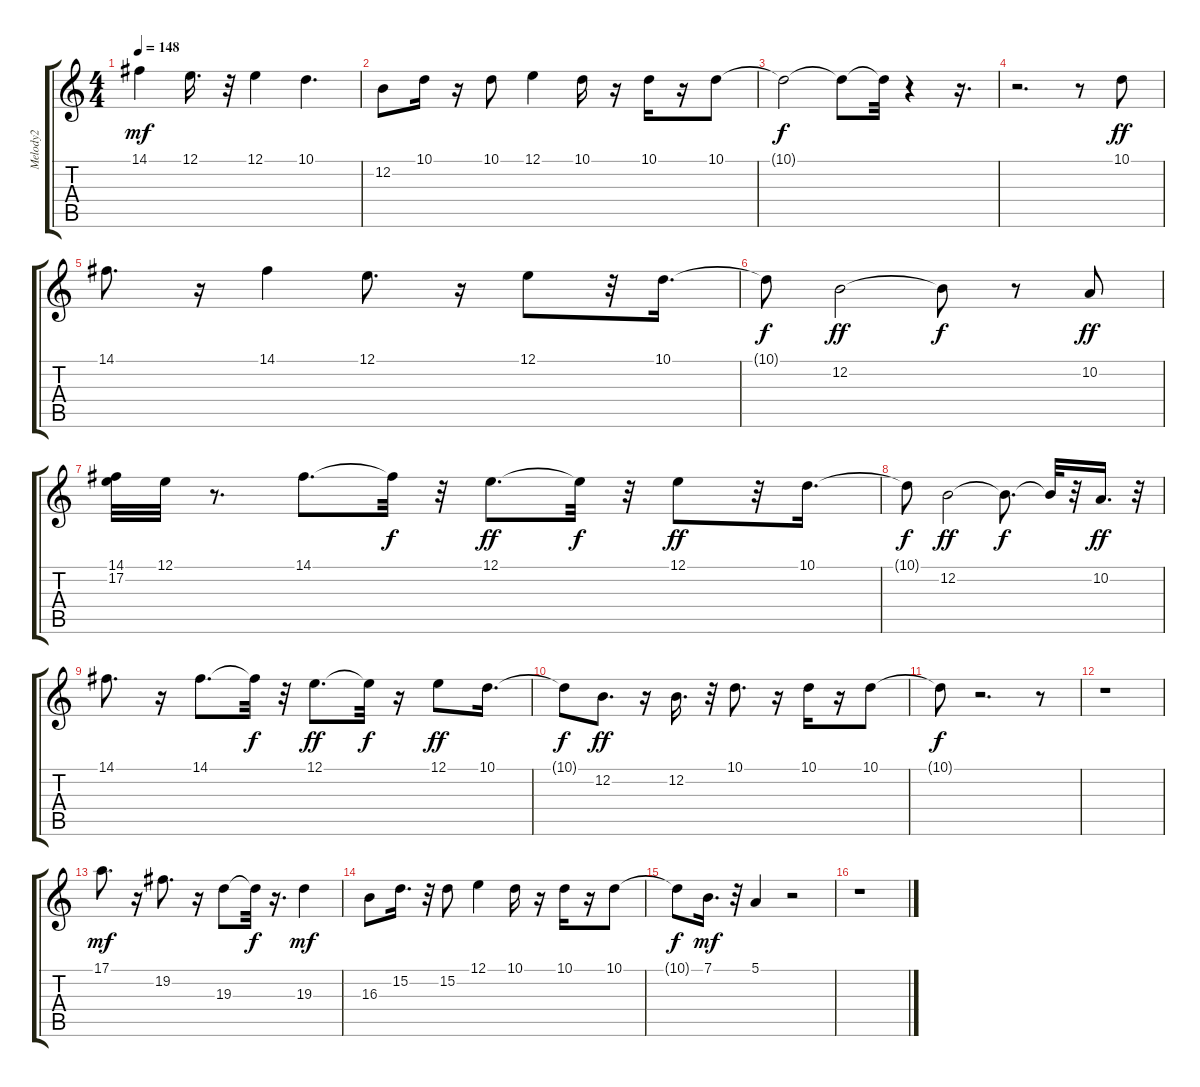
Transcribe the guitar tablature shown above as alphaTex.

\track ("Melody2" "Melody2") {instrument pad1newage}
\staff {score tabs}
\tuning (E4 B3 G3 D3 A2 E2) {hide}
\ts (4 4)
\tempo 148
\clef g2
\ks c
14.1.4{dy mf} 12.1.16{d} r.32 12.1.4 10.1.4{d} |
12.2.8 10.1.16 r.16 10.1.8 12.1.4 10.1.16 r.16 10.1.16 r.16 10.1.8 |
10.1{t}.2{dy f} 10.1{t}.8 10.1{t}.32 r.4 r.16{d} |
r.2{d} r.8 10.1.8{dy ff} |
14.1.8{d} r.16 14.1.4 12.1.8{d} r.16 12.1.8 r.32 10.1.16{d} |
10.1{t}.8{dy f} 12.2.2{dy ff} 12.2{t}.8{dy f} r.8 10.2.8{dy ff} |
(14.1 17.2).32 12.1.32 r.8{d} 14.1.8{d} 14.1{t}.32{dy f} r.32 12.1.8{d dy ff} 12.1{t}.32{dy f} r.32 12.1.8{dy ff} r.32 10.1.16{d} |
10.1{t}.8{dy f} 12.2.2{dy ff} 12.2{t}.8{d dy f} 12.2{t}.32 r.32 10.2.16{d dy ff} r.32 |
14.1.8{d} r.16 14.1.8{d} 14.1{t}.32{dy f} r.32 12.1.8{d dy ff} 12.1{t}.32{dy f} r.16 12.1.8{dy ff} 10.1.16{d} |
10.1{t}.8{dy f} 12.2.8{d dy ff} r.16 12.2.16{d} r.32 10.1.8{d} r.16 10.1.16 r.16 10.1.8 |
10.1{t}.8{dy f} r.2{d} r.8 |
r.1 |
17.1.8{d dy mf} r.16 19.2.8{d} r.16 19.3.8 19.3{t}.32{dy f} r.16{d} 19.3.4{dy mf} |
16.3.8 15.2.16{d} r.32 15.2.8 12.1.4 10.1.16 r.16 10.1.16 r.16 10.1.8 |
10.1{t}.8{dy f} 7.1.16{d dy mf} r.32 5.1.4 r.2 |
r.1
